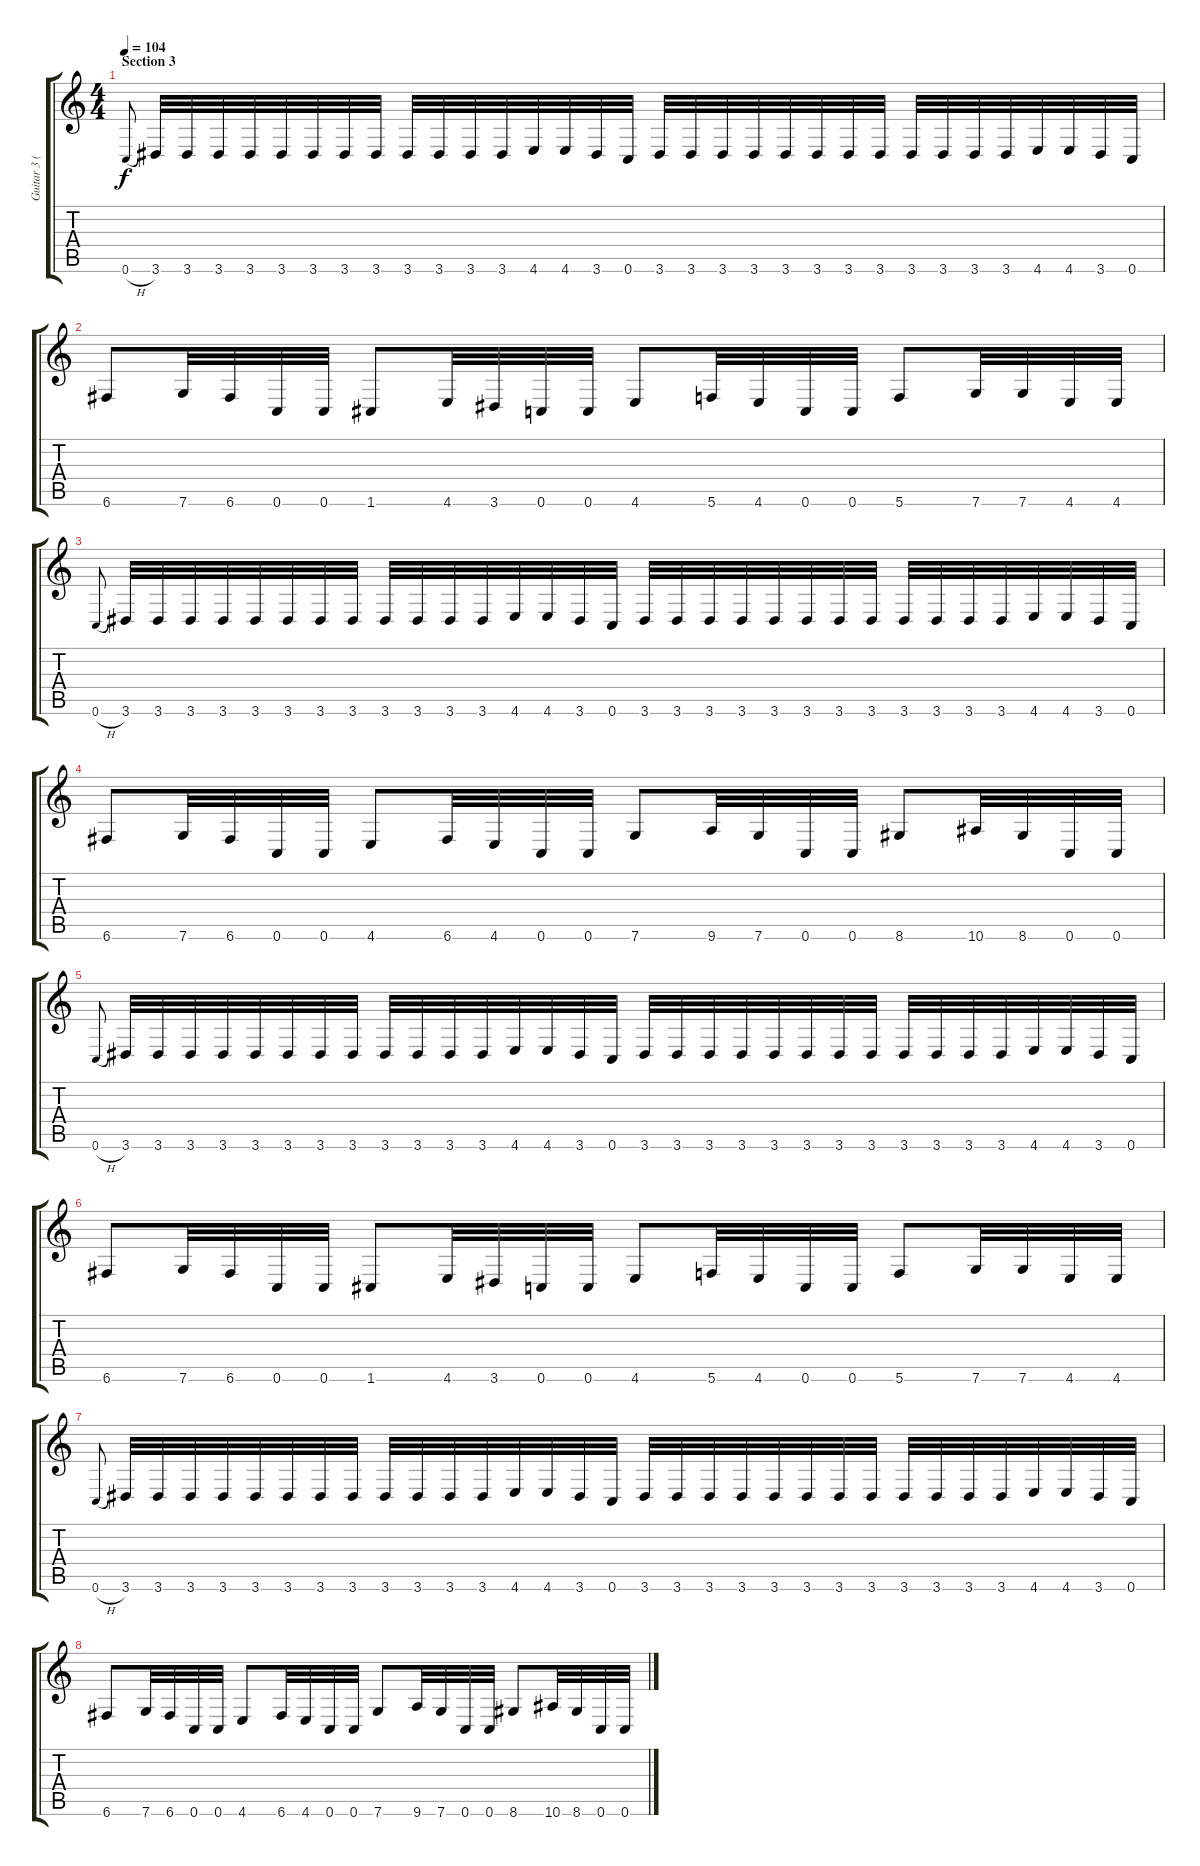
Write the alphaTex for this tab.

\track ("Guitar 3 (Distortion)" "Guitar 3 (") {instrument distortionguitar}
\staff {score tabs}
\tuning (D4 A3 F3 C3 G2 C2) {hide}
\ts (4 4)
\section ("" "Section 3")
\tempo 104
\clef g2
\ks c
0.6{h}.8{gr onbeat dy f} 3.6.32 3.6.32 3.6.32 3.6.32 3.6.32 3.6.32 3.6.32 3.6.32 3.6.32 3.6.32 3.6.32 3.6.32 4.6.32 4.6.32 3.6.32 0.6.32 3.6.32 3.6.32 3.6.32 3.6.32 3.6.32 3.6.32 3.6.32 3.6.32 3.6.32 3.6.32 3.6.32 3.6.32 4.6.32 4.6.32 3.6.32 0.6.32 |
6.6.8 7.6.32 6.6.32 0.6.32 0.6.32 1.6.8 4.6.32 3.6.32 0.6.32 0.6.32 4.6.8 5.6.32 4.6.32 0.6.32 0.6.32 5.6.8 7.6.32 7.6.32 4.6.32 4.6.32 |
0.6{h}.8{gr onbeat} 3.6.32 3.6.32 3.6.32 3.6.32 3.6.32 3.6.32 3.6.32 3.6.32 3.6.32 3.6.32 3.6.32 3.6.32 4.6.32 4.6.32 3.6.32 0.6.32 3.6.32 3.6.32 3.6.32 3.6.32 3.6.32 3.6.32 3.6.32 3.6.32 3.6.32 3.6.32 3.6.32 3.6.32 4.6.32 4.6.32 3.6.32 0.6.32 |
6.6.8 7.6.32 6.6.32 0.6.32 0.6.32 4.6.8 6.6.32 4.6.32 0.6.32 0.6.32 7.6.8 9.6.32 7.6.32 0.6.32 0.6.32 8.6.8 10.6.32 8.6.32 0.6.32 0.6.32 |
0.6{h}.8{gr onbeat} 3.6.32 3.6.32 3.6.32 3.6.32 3.6.32 3.6.32 3.6.32 3.6.32 3.6.32 3.6.32 3.6.32 3.6.32 4.6.32 4.6.32 3.6.32 0.6.32 3.6.32 3.6.32 3.6.32 3.6.32 3.6.32 3.6.32 3.6.32 3.6.32 3.6.32 3.6.32 3.6.32 3.6.32 4.6.32 4.6.32 3.6.32 0.6.32 |
6.6.8 7.6.32 6.6.32 0.6.32 0.6.32 1.6.8 4.6.32 3.6.32 0.6.32 0.6.32 4.6.8 5.6.32 4.6.32 0.6.32 0.6.32 5.6.8 7.6.32 7.6.32 4.6.32 4.6.32 |
0.6{h}.8{gr onbeat} 3.6.32 3.6.32 3.6.32 3.6.32 3.6.32 3.6.32 3.6.32 3.6.32 3.6.32 3.6.32 3.6.32 3.6.32 4.6.32 4.6.32 3.6.32 0.6.32 3.6.32 3.6.32 3.6.32 3.6.32 3.6.32 3.6.32 3.6.32 3.6.32 3.6.32 3.6.32 3.6.32 3.6.32 4.6.32 4.6.32 3.6.32 0.6.32 |
6.6.8 7.6.32 6.6.32 0.6.32 0.6.32 4.6.8 6.6.32 4.6.32 0.6.32 0.6.32 7.6.8 9.6.32 7.6.32 0.6.32 0.6.32 8.6.8 10.6.32 8.6.32 0.6.32 0.6.32
